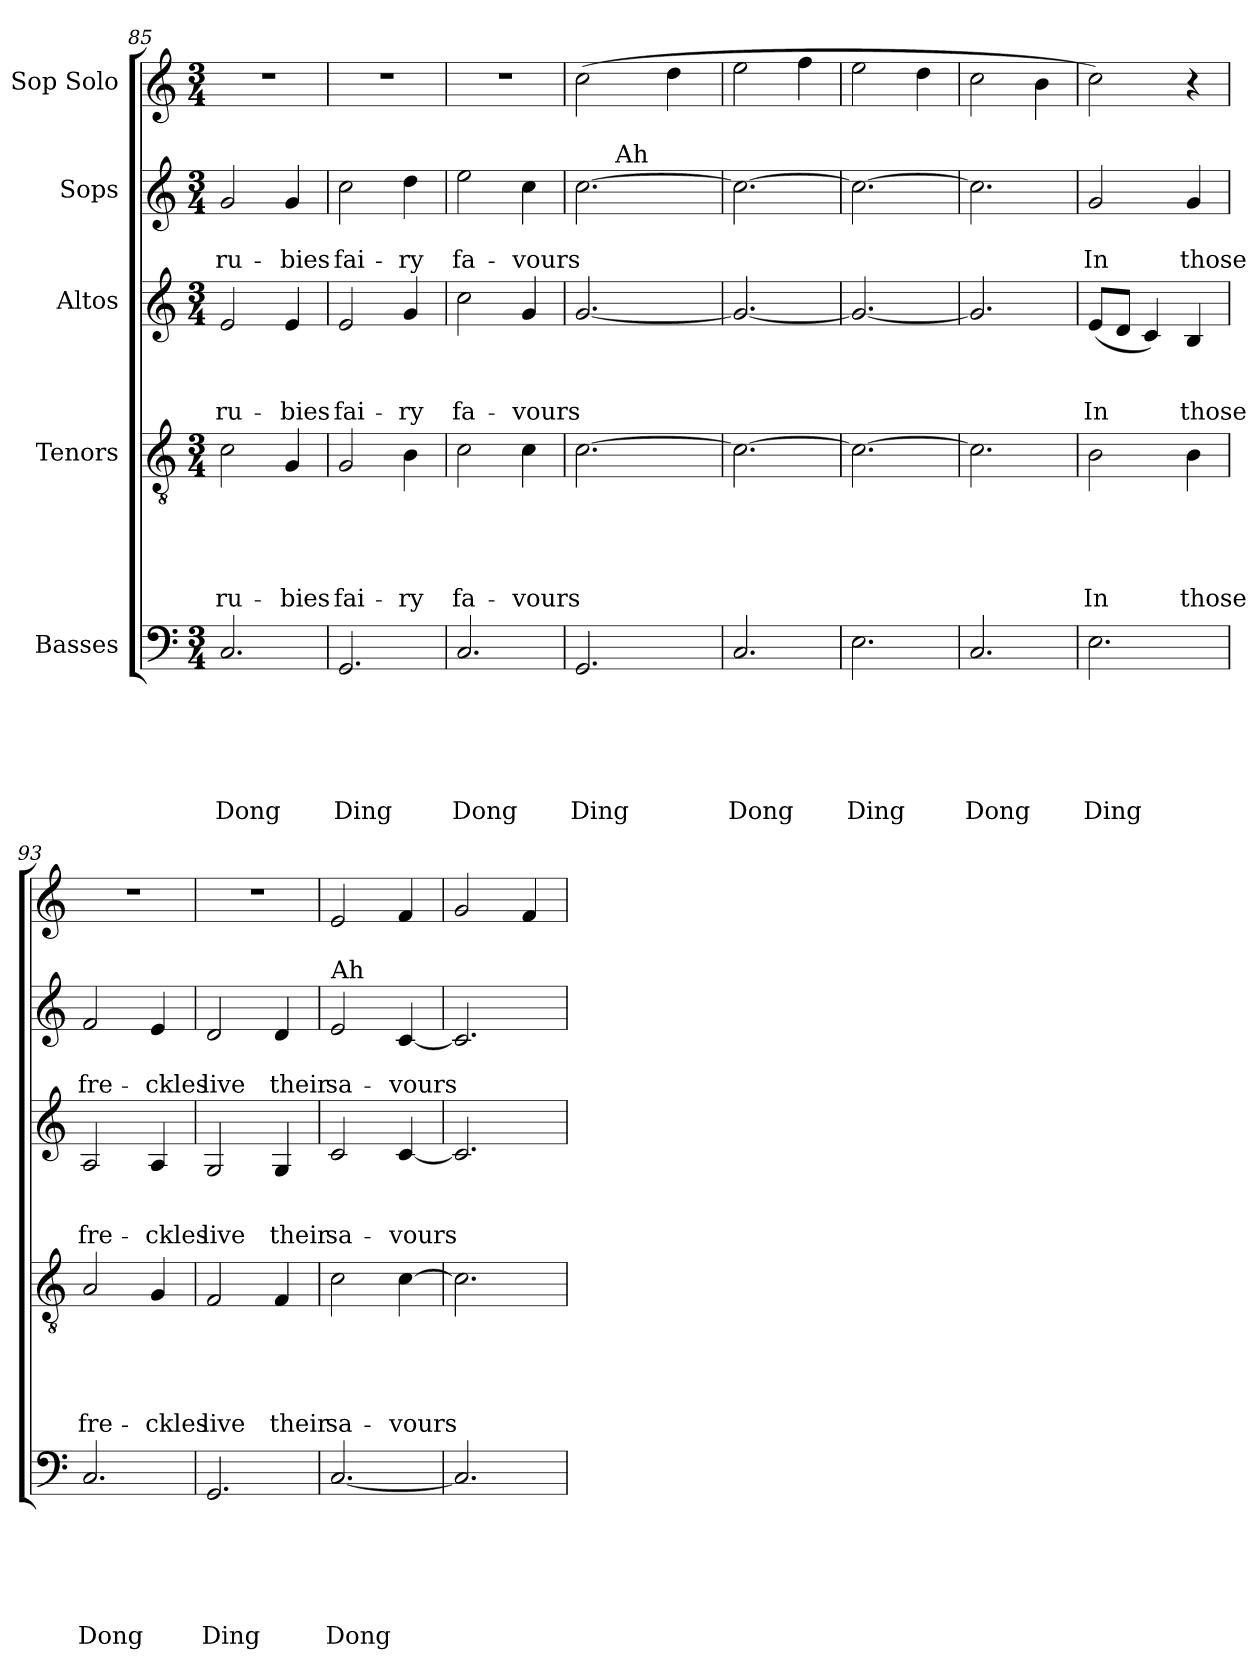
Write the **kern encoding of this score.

**kern	**text	**text	**text	**text	**text	**text	**kern	**text	**text	**text	**text	**text	**kern	**text	**text	**text	**kern	**text	**text	**kern
*part5	*part5	*part5	*part5	*part5	*part5	*part5	*part4	*part4	*part4	*part4	*part4	*part4	*part3	*part3	*part3	*part3	*part2	*part2	*part2	*part1
*staff5	*staff5	*staff5	*staff5	*staff5	*staff5	*staff5	*staff4	*staff4	*staff4	*staff4	*staff4	*staff4	*staff3	*staff3	*staff3	*staff3	*staff2	*staff2	*staff2	*staff1
*I"Basses	*	*	*	*	*	*	*I"Tenors	*	*	*	*	*	*I"Altos	*	*	*	*I"Sops	*	*	*I"Sop Solo
*clefF4	*	*	*	*	*	*	*clefGv2	*	*	*	*	*	*clefG2	*	*	*	*clefG2	*	*	*clefG2
*k[]	*	*	*	*	*	*	*k[]	*	*	*	*	*	*k[]	*	*	*	*k[]	*	*	*k[]
*C:	*	*	*	*	*	*	*C:	*	*	*	*	*	*C:	*	*	*	*C:	*	*	*C:
*M3/4	*	*	*	*	*	*	*M3/4	*	*	*	*	*	*M3/4	*	*	*	*M3/4	*	*	*M3/4
=85	=85	=85	=85	=85	=85	=85	=85	=85	=85	=85	=85	=85	=85	=85	=85	=85	=85	=85	=85	=85
!	!	!	!	!	!	!LO:LY:b	!	!	!	!	!	!LO:LY:b	!	!	!	!LO:LY:b	!	!	!LO:LY:b	!LO:N:vis=1
2.C/	.	.	.	.	.	Dong	2c\	.	.	.	.	ru-	2e/	.	.	ru-	2g/	.	ru-	2.r
!	!	!	!	!	!	!	!	!	!	!	!	!LO:LY:b	!	!	!	!LO:LY:b	!	!	!LO:LY:b	!
.	.	.	.	.	.	.	4G/	.	.	.	.	-bies	4e/	.	.	-bies	4g/	.	-bies	.
=86	=86	=86	=86	=86	=86	=86	=86	=86	=86	=86	=86	=86	=86	=86	=86	=86	=86	=86	=86	=86
!	!	!	!	!	!	!LO:LY:b	!	!	!	!	!	!LO:LY:b	!	!	!	!LO:LY:b	!	!	!LO:LY:b	!LO:N:vis=1
2.GG/	.	.	.	.	.	Ding	2G/	.	.	.	.	fai-	2e/	.	.	fai-	2cc\	.	fai-	2.r
!	!	!	!	!	!	!	!	!	!	!	!	!LO:LY:b	!	!	!	!LO:LY:b	!	!	!LO:LY:b	!
.	.	.	.	.	.	.	4B\	.	.	.	.	-ry	4g/	.	.	-ry	4dd\	.	-ry	.
=87	=87	=87	=87	=87	=87	=87	=87	=87	=87	=87	=87	=87	=87	=87	=87	=87	=87	=87	=87	=87
!	!	!	!	!	!	!LO:LY:b	!	!	!	!	!	!LO:LY:b	!	!	!	!LO:LY:b	!	!	!LO:LY:b	!LO:N:vis=1
2.C/	.	.	.	.	.	Dong	2c\	.	.	.	.	fa-	2cc\	.	.	fa-	2ee\	.	fa-	2.r
!	!	!	!	!	!	!	!	!	!	!	!	!LO:LY:b	!	!	!	!LO:LY:b	!	!	!LO:LY:b	!
.	.	.	.	.	.	.	4c\	.	.	.	.	-vours	4g/	.	.	-vours	4cc\	.	-vours	.
!!LO:PB:g=z
=88	=88	=88	=88	=88	=88	=88	=88	=88	=88	=88	=88	=88	=88	=88	=88	=88	=88	=88	=88	=88
!	!	!	!	!	!	!LO:LY:b	!	!	!	!	!	!	!	!	!	!	!	!	!	!
*	*	*	*	*	*	*	*	*	*	*	*	*	*	*	*	*	*^	*	*	*
2.GG/	.	.	.	.	.	Ding	[>2.c\	.	.	.	.	.	[<2.g/	.	.	.	[>2.cc\	8ryy	.	.	(>2cc\
.	.	.	.	.	.	.	.	.	.	.	.	.	.	.	.	.	.	32ryy	.	.	.
!	!	!	!	!	!	!	!	!	!	!	!	!	!	!	!	!	!	!LO:TX:a:t=Ah	!	!	!
.	.	.	.	.	.	.	.	.	.	.	.	.	.	.	.	.	.	2ryy	.	.	.
.	.	.	.	.	.	.	.	.	.	.	.	.	.	.	.	.	.	.	.	.	4dd\
.	.	.	.	.	.	.	.	.	.	.	.	.	.	.	.	.	.	16.ryy	.	.	.
=89	=89	=89	=89	=89	=89	=89	=89	=89	=89	=89	=89	=89	=89	=89	=89	=89	=89	=89	=89	=89	=89
!	!	!	!	!	!	!LO:LY:b	!	!	!	!	!	!	!	!	!	!	!	!	!	!	!
*	*	*	*	*	*	*	*	*	*	*	*	*	*	*	*	*	*v	*v	*	*	*
2.C/	.	.	.	.	.	Dong	2.c\_	.	.	.	.	.	2.g/_	.	.	.	2.cc\_	.	.	2ee\
.	.	.	.	.	.	.	.	.	.	.	.	.	.	.	.	.	.	.	.	4ff\
=90	=90	=90	=90	=90	=90	=90	=90	=90	=90	=90	=90	=90	=90	=90	=90	=90	=90	=90	=90	=90
!	!	!	!	!	!	!LO:LY:b	!	!	!	!	!	!	!	!	!	!	!	!	!	!
2.E\	.	.	.	.	.	Ding	2.c\_	.	.	.	.	.	2.g/_	.	.	.	2.cc\_	.	.	2ee\
.	.	.	.	.	.	.	.	.	.	.	.	.	.	.	.	.	.	.	.	4dd\
=91	=91	=91	=91	=91	=91	=91	=91	=91	=91	=91	=91	=91	=91	=91	=91	=91	=91	=91	=91	=91
!	!	!	!	!	!	!LO:LY:b	!	!	!	!	!	!	!	!	!	!	!	!	!	!
2.C/	.	.	.	.	.	Dong	2.c\]	.	.	.	.	.	2.g/]	.	.	.	2.cc\]	.	.	2cc\
.	.	.	.	.	.	.	.	.	.	.	.	.	.	.	.	.	.	.	.	4b\
=92	=92	=92	=92	=92	=92	=92	=92	=92	=92	=92	=92	=92	=92	=92	=92	=92	=92	=92	=92	=92
!	!	!	!	!	!	!LO:LY:b	!	!	!	!	!	!LO:LY:b	!	!	!	!LO:LY:b	!	!	!LO:LY:b	!
2.E\	.	.	.	.	.	Ding	2B\	.	.	.	.	In	(<8e/L	.	.	In	2g/	.	In	2cc\)
.	.	.	.	.	.	.	.	.	.	.	.	.	8d/J	.	.	.	.	.	.	.
.	.	.	.	.	.	.	.	.	.	.	.	.	4c/)	.	.	.	.	.	.	.
!	!	!	!	!	!	!	!	!	!	!	!	!LO:LY:b	!	!	!	!LO:LY:b	!	!	!LO:LY:b	!
.	.	.	.	.	.	.	4B\	.	.	.	.	those	4B/	.	.	those	4g/	.	those	4r
=93	=93	=93	=93	=93	=93	=93	=93	=93	=93	=93	=93	=93	=93	=93	=93	=93	=93	=93	=93	=93
!	!	!	!	!	!	!LO:LY:b	!	!	!	!	!	!LO:LY:b	!	!	!	!LO:LY:b	!	!	!LO:LY:b	!LO:N:vis=1
2.C/	.	.	.	.	.	Dong	2A/	.	.	.	.	fre-	2A/	.	.	fre-	2f/	.	fre-	2.r
!	!	!	!	!	!	!	!	!	!	!	!	!LO:LY:b	!	!	!	!LO:LY:b	!	!	!LO:LY:b	!
.	.	.	.	.	.	.	4G/	.	.	.	.	-ckles	4A/	.	.	-ckles	4e/	.	-ckles	.
=94	=94	=94	=94	=94	=94	=94	=94	=94	=94	=94	=94	=94	=94	=94	=94	=94	=94	=94	=94	=94
!	!	!	!	!	!	!LO:LY:b	!	!	!	!	!	!LO:LY:b	!	!	!	!LO:LY:b	!	!	!LO:LY:b	!LO:N:vis=1
2.GG/	.	.	.	.	.	Ding	2F/	.	.	.	.	live	2G/	.	.	live	2d/	.	live	2.r
!	!	!	!	!	!	!	!	!	!	!	!	!LO:LY:b	!	!	!	!LO:LY:b	!	!	!LO:LY:b	!
.	.	.	.	.	.	.	4F/	.	.	.	.	their	4G/	.	.	their	4d/	.	their	.
=95	=95	=95	=95	=95	=95	=95	=95	=95	=95	=95	=95	=95	=95	=95	=95	=95	=95	=95	=95	=95
!	!	!	!	!	!	!	!	!	!	!	!	!	!	!	!	!	!LO:TX:a:t=Ah	!	!	!
!	!	!	!	!	!	!LO:LY:b	!	!	!	!	!	!LO:LY:b	!	!	!	!LO:LY:b	!	!	!LO:LY:b	!
[<2.C/	.	.	.	.	.	Dong	2c\	.	.	.	.	sa-	2c/	.	.	sa-	2e/	.	sa-	2e/
!	!	!	!	!	!	!	!	!	!	!	!	!LO:LY:b	!	!	!	!LO:LY:b	!	!	!LO:LY:b	!
.	.	.	.	.	.	.	[>4c\	.	.	.	.	-vours	[<4c/	.	.	-vours	[<4c/	.	-vours	4f/
=96	=96	=96	=96	=96	=96	=96	=96	=96	=96	=96	=96	=96	=96	=96	=96	=96	=96	=96	=96	=96
2.C/]	.	.	.	.	.	.	2.c\]	.	.	.	.	.	2.c/]	.	.	.	2.c/]	.	.	2g/
.	.	.	.	.	.	.	.	.	.	.	.	.	.	.	.	.	.	.	.	4f/
=	=	=	=	=	=	=	=	=	=	=	=	=	=	=	=	=	=	=	=	=
*-	*-	*-	*-	*-	*-	*-	*-	*-	*-	*-	*-	*-	*-	*-	*-	*-	*-	*-	*-	*-
